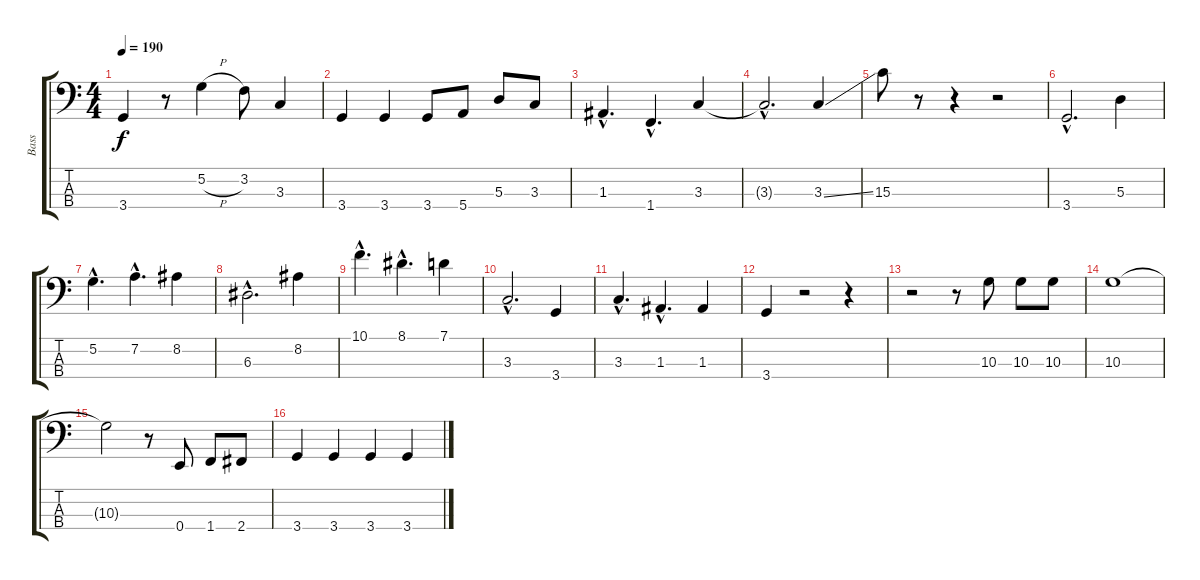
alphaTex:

\track ("Bass" "Bass") {instrument electricbassfinger}
\staff {score tabs}
\tuning (G2 D2 A1 E1) {hide}
\ts (4 4)
\tempo 190
\clef f4
\ks c
3.4.4{dy f} r.8 5.2{h}.4 3.2.8 3.3.4 |
3.4.4 3.4.4 3.4.8 5.4.8 5.3.8 3.3.8 |
1.3{hac}.4{d} 1.4{hac}.4{d} 3.3.4 |
3.3{hac t}.2{d} 3.3{ss}.4 |
15.3.8 r.8 r.4 r.2 |
3.4{hac}.2{d} 5.3.4 |
5.2{hac}.4{d} 7.2{hac}.4{d} 8.2.4 |
6.3{hac}.2{d} 8.2.4 |
10.1{hac}.4{d} 8.1{hac}.4{d} 7.1.4 |
3.3{hac}.2{d} 3.4.4 |
3.3{hac}.4{d} 1.3{hac}.4{d} 1.3.4 |
3.4.4 r.2 r.4 |
r.2 r.8 10.3.8 10.3.8 10.3.8 |
10.3.1 |
10.3{t}.2 r.8 0.4.8 1.4.8 2.4.8 |
3.4.4 3.4.4 3.4.4 3.4.4
